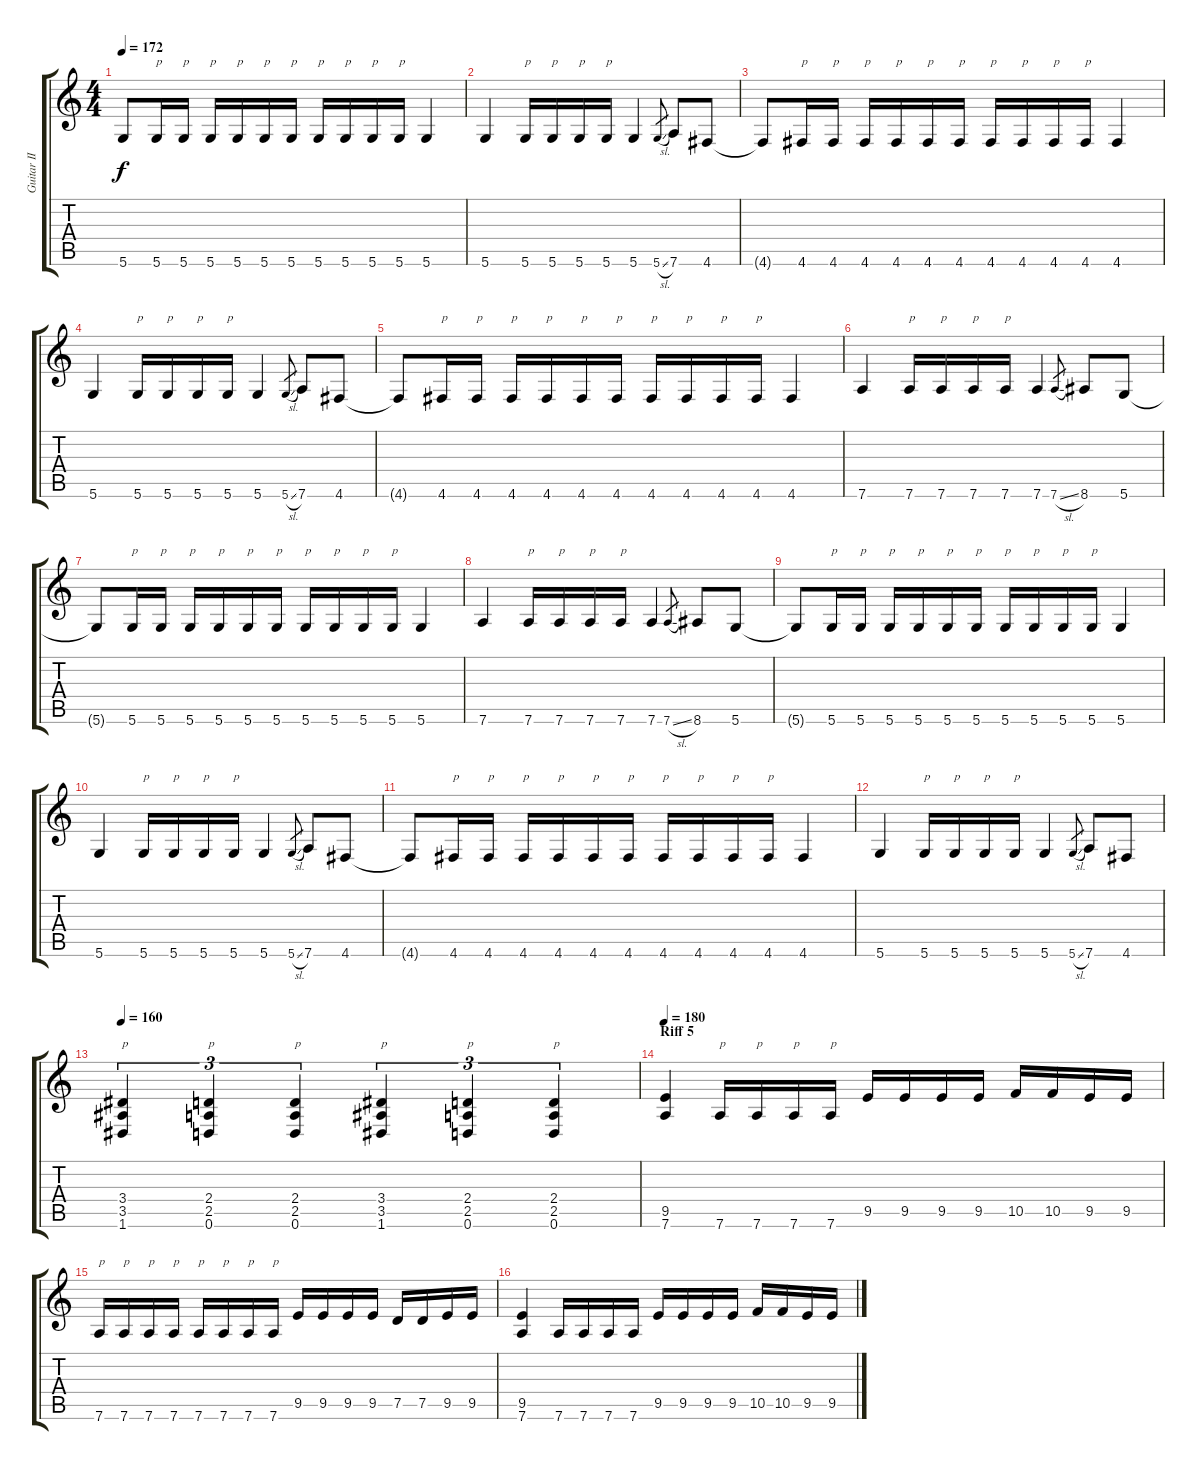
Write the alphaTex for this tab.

\track ("Guitar II" "Guitar II") {instrument distortionguitar}
\staff {score tabs}
\tuning (D4 A3 F3 C3 G2 D2) {hide}
\ts (4 4)
\tempo 172
\clef g2
\ks c
5.6{t}.8{dy f} 5.6.16{txt "p"} 5.6.16{txt "p"} 5.6.16{txt "p"} 5.6.16{txt "p"} 5.6.16{txt "p"} 5.6.16{txt "p"} 5.6.16{txt "p"} 5.6.16{txt "p"} 5.6.16{txt "p"} 5.6.16{txt "p"} 5.6.4 |
5.6.4 5.6.16{txt "p"} 5.6.16{txt "p"} 5.6.16{txt "p"} 5.6.16{txt "p"} 5.6.4 5.6{sl}.8{gr} 7.6.8 4.6.8 |
4.6{t}.8 4.6.16{txt "p"} 4.6.16{txt "p"} 4.6.16{txt "p"} 4.6.16{txt "p"} 4.6.16{txt "p"} 4.6.16{txt "p"} 4.6.16{txt "p"} 4.6.16{txt "p"} 4.6.16{txt "p"} 4.6.16{txt "p"} 4.6.4 |
5.6.4 5.6.16{txt "p"} 5.6.16{txt "p"} 5.6.16{txt "p"} 5.6.16{txt "p"} 5.6.4 5.6{sl}.8{gr} 7.6.8 4.6.8 |
4.6{t}.8 4.6.16{txt "p"} 4.6.16{txt "p"} 4.6.16{txt "p"} 4.6.16{txt "p"} 4.6.16{txt "p"} 4.6.16{txt "p"} 4.6.16{txt "p"} 4.6.16{txt "p"} 4.6.16{txt "p"} 4.6.16{txt "p"} 4.6.4 |
7.6.4 7.6.16{txt "p"} 7.6.16{txt "p"} 7.6.16{txt "p"} 7.6.16{txt "p"} 7.6.4 7.6{sl}.8{gr} 8.6.8 5.6.8 |
5.6{t}.8 5.6.16{txt "p"} 5.6.16{txt "p"} 5.6.16{txt "p"} 5.6.16{txt "p"} 5.6.16{txt "p"} 5.6.16{txt "p"} 5.6.16{txt "p"} 5.6.16{txt "p"} 5.6.16{txt "p"} 5.6.16{txt "p"} 5.6.4 |
7.6.4 7.6.16{txt "p"} 7.6.16{txt "p"} 7.6.16{txt "p"} 7.6.16{txt "p"} 7.6.4 7.6{sl}.8{gr} 8.6.8 5.6.8 |
5.6{t}.8 5.6.16{txt "p"} 5.6.16{txt "p"} 5.6.16{txt "p"} 5.6.16{txt "p"} 5.6.16{txt "p"} 5.6.16{txt "p"} 5.6.16{txt "p"} 5.6.16{txt "p"} 5.6.16{txt "p"} 5.6.16{txt "p"} 5.6.4 |
5.6.4 5.6.16{txt "p"} 5.6.16{txt "p"} 5.6.16{txt "p"} 5.6.16{txt "p"} 5.6.4 5.6{sl}.8{gr} 7.6.8 4.6.8 |
4.6{t}.8 4.6.16{txt "p"} 4.6.16{txt "p"} 4.6.16{txt "p"} 4.6.16{txt "p"} 4.6.16{txt "p"} 4.6.16{txt "p"} 4.6.16{txt "p"} 4.6.16{txt "p"} 4.6.16{txt "p"} 4.6.16{txt "p"} 4.6.4 |
5.6.4 5.6.16{txt "p"} 5.6.16{txt "p"} 5.6.16{txt "p"} 5.6.16{txt "p"} 5.6.4 5.6{sl}.8{gr} 7.6.8 4.6.8 |
\tempo 160
(3.4 3.5 1.6).4{tu (3 2) txt "p"} (2.4 2.5 0.6).4{tu (3 2) txt "p"} (2.4 2.5 0.6).4{tu (3 2) txt "p"} (3.4 3.5 1.6).4{tu (3 2) txt "p"} (2.4 2.5 0.6).4{tu (3 2) txt "p"} (2.4 2.5 0.6).4{tu (3 2) txt "p"} |
\section ("" "Riff 5")
\tempo 180
(9.5 7.6).4 7.6.16{txt "p"} 7.6.16{txt "p"} 7.6.16{txt "p"} 7.6.16{txt "p"} 9.5.16 9.5.16 9.5.16 9.5.16 10.5.16 10.5.16 9.5.16 9.5.16 |
7.6.16{txt "p"} 7.6.16{txt "p"} 7.6.16{txt "p"} 7.6.16{txt "p"} 7.6.16{txt "p"} 7.6.16{txt "p"} 7.6.16{txt "p"} 7.6.16{txt "p"} 9.5.16 9.5.16 9.5.16 9.5.16 7.5.16 7.5.16 9.5.16 9.5.16 |
(9.5 7.6).4 7.6.16 7.6.16 7.6.16 7.6.16 9.5.16 9.5.16 9.5.16 9.5.16 10.5.16 10.5.16 9.5.16 9.5.16
